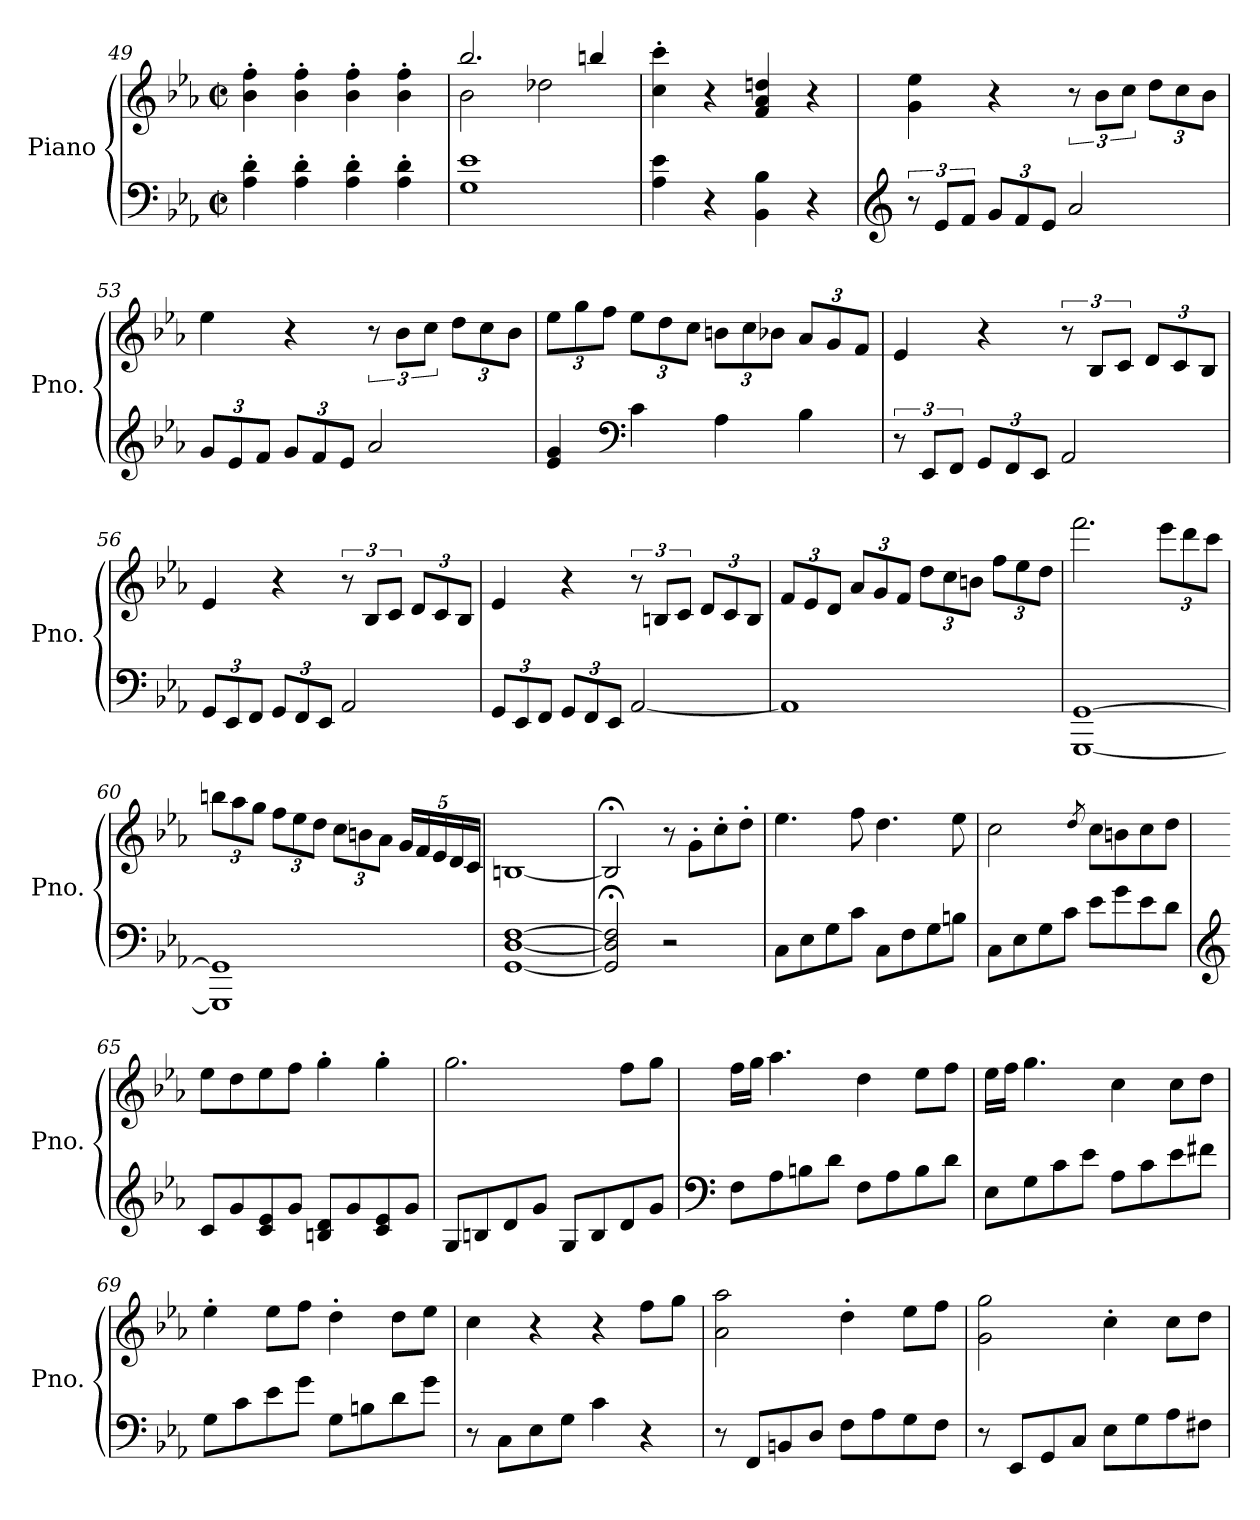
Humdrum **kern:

**kern	**kern
*part1	*part1
*staff2	*staff1
*I"Piano	*
*I'Pno.	*
*clefF4	*clefG2
*k[b-e-a-]	*k[b-e-a-]
*M2/2	*M2/2
*met(c|)	*met(c|)
=49	=49
4A-\' 4d\'	4b-\' 4ff\'
4A-\' 4d\'	4b-\' 4ff\'
4A-\' 4d\'	4b-\' 4ff\'
4A-\' 4d\'	4b-\' 4ff\'
=50	=50
*	*^
1G 1e-	2.bb-/	2b-\
.	.	2dd-X\
.	4bbn/	.
*	*v	*v
!!LO:PB:g=z
=51	=51
4A-\ 4e-\	4cc\' 4ccc\'
4r	4r
4BB-\ 4B-\	4f/ 4a-/ 4ddn/
4r	4r
=52	=52
*clefG2	*
12r	4g\ 4ee-\
12e-/L	.
12f/J	.
*Xbrackettup	*
12g/L	4r
12f/	.
12e-/J	.
2a-/	12r
.	12b-\L
.	12cc\J
*	*Xbrackettup
.	12dd\L
.	12cc\
.	12b-\J
=53	=53
12g/L	4ee-\
12e-/	.
12f/J	.
12g/L	4r
12f/	.
12e-/J	.
*	*brackettup
2a-/	12r
.	12b-\L
.	12cc\J
*	*Xbrackettup
.	12dd\L
.	12cc\
.	12b-\J
=54	=54
4e-/ 4g/	12ee-\L
.	12gg\
.	12ff\J
*clefF4	*
4c\	12ee-\L
.	12dd\
.	12cc\J
4A-\	12bn\L
.	12cc\
.	12b-X\J
4B-\	12a-/L
.	12g/
.	12f/J
!!LO:PB:g=z
=55	=55
*brackettup	*
12r	4e-/
12EE-/L	.
12FF/J	.
*Xbrackettup	*
12GG/L	4r
12FF/	.
12EE-/J	.
*	*brackettup
2AA-/	12r
.	12B-/L
.	12c/J
*	*Xbrackettup
.	12d/L
.	12c/
.	12B-/J
=56	=56
12GG/L	4e-/
12EE-/	.
12FF/J	.
12GG/L	4r
12FF/	.
12EE-/J	.
*	*brackettup
2AA-/	12r
.	12B-/L
.	12c/J
*	*Xbrackettup
.	12d/L
.	12c/
.	12B-/J
=57	=57
12GG/L	4e-/
12EE-/	.
12FF/J	.
12GG/L	4r
12FF/	.
12EE-/J	.
*	*brackettup
[2AA-/	12r
.	12Bn/L
.	12c/J
*	*Xbrackettup
.	12d/L
.	12c/
.	12B/J
!!LO:LB:g=z
=58	=58
1AA-]	12f/L
.	12e-/
.	12d/J
.	12a-/L
.	12g/
.	12f/J
.	12dd\L
.	12cc\
.	12bn\J
.	12ff\L
.	12ee-\
.	12dd\J
=59	=59
[1GGG [1GG	2.fff\
.	12eee-\L
.	12ddd\
.	12ccc\J
=60	=60
1GGG] 1GG]	12bbn\L
.	12aa-\
.	12gg\J
.	12ff\L
.	12ee-\
.	12dd\J
.	12cc\L
.	12bn\
.	12a-\J
.	20g/LL
.	20f/
.	20e-/
.	20d/
.	20c/JJ
=61	=61
[1GG [1D [1F	[1Bn
=62	=62
2GG/]; 2D/]; 2F/];	2B;</]
2r	8r
.	8g'\L
.	8cc'\
.	8dd'\J
!!LO:LB:g=z
=63	=63
8C\L	4.ee-\
8E-\	.
8G\	.
8c\J	8ff\
8C\L	4.dd\
8F\	.
8G\	.
8Bn\J	8ee-\
=64	=64
8C\L	2cc\
8E-\	.
8G\	.
8c\J	.
.	8qdd/
8e-\L	8cc\L
8g\	8bn\
8e-\	8cc\
8d\J	8dd\J
=65	=65
*clefG2	*
8c/L	8ee-\L
8g/	8dd\
8c/ 8e-/	8ee-\
8g/J	8ff\J
8Bn/ 8d/L	4gg'\
8g/	.
8c/ 8e-/	4gg'\
8g/J	.
=66	=66
8G/L	2.gg\
8Bn/	.
8d/	.
8g/J	.
8G/L	.
8B/	.
8d/	8ff\L
8g/J	8gg\J
!!LO:LB:g=z
=67	=67
*clefF4	*
8F\L	16ff\LL
.	16gg\JJ
8A-\	4.aa-\
8Bn\	.
8d\J	.
8F\L	4dd\
8A-\	.
8B\	8ee-\L
8d\J	8ff\J
=68	=68
8E-\L	16ee-\LL
.	16ff\JJ
8G\	4.gg\
8c\	.
8e-\J	.
8A-\L	4cc\
8c\	.
8e-\	8cc\L
8f#X\J	8dd\J
=69	=69
8G\L	4ee-'\
8c\	.
8e-\	8ee-\L
8g\J	8ff\J
8G\L	4dd'\
8Bn\	.
8d\	8dd\L
8g\J	8ee-\J
=70	=70
8r	4cc\
8C\L	.
8E-\	4r
8G\J	.
4c\	4r
4r	8ff\L
.	8gg\J
!!LO:LB:g=z
=71	=71
8r	2a-\ 2aa-\
8FF/L	.
8BBn/	.
8D/J	.
8F\L	4dd'\
8A-\	.
8G\	8ee-\L
8F\J	8ff\J
=72	=72
8r	2g\ 2gg\
8EE-/L	.
8GG/	.
8C/J	.
8E-\L	4cc'\
8G\	.
8A-\	8cc\L
8F#X\J	8dd\J
=	=
*-	*-
